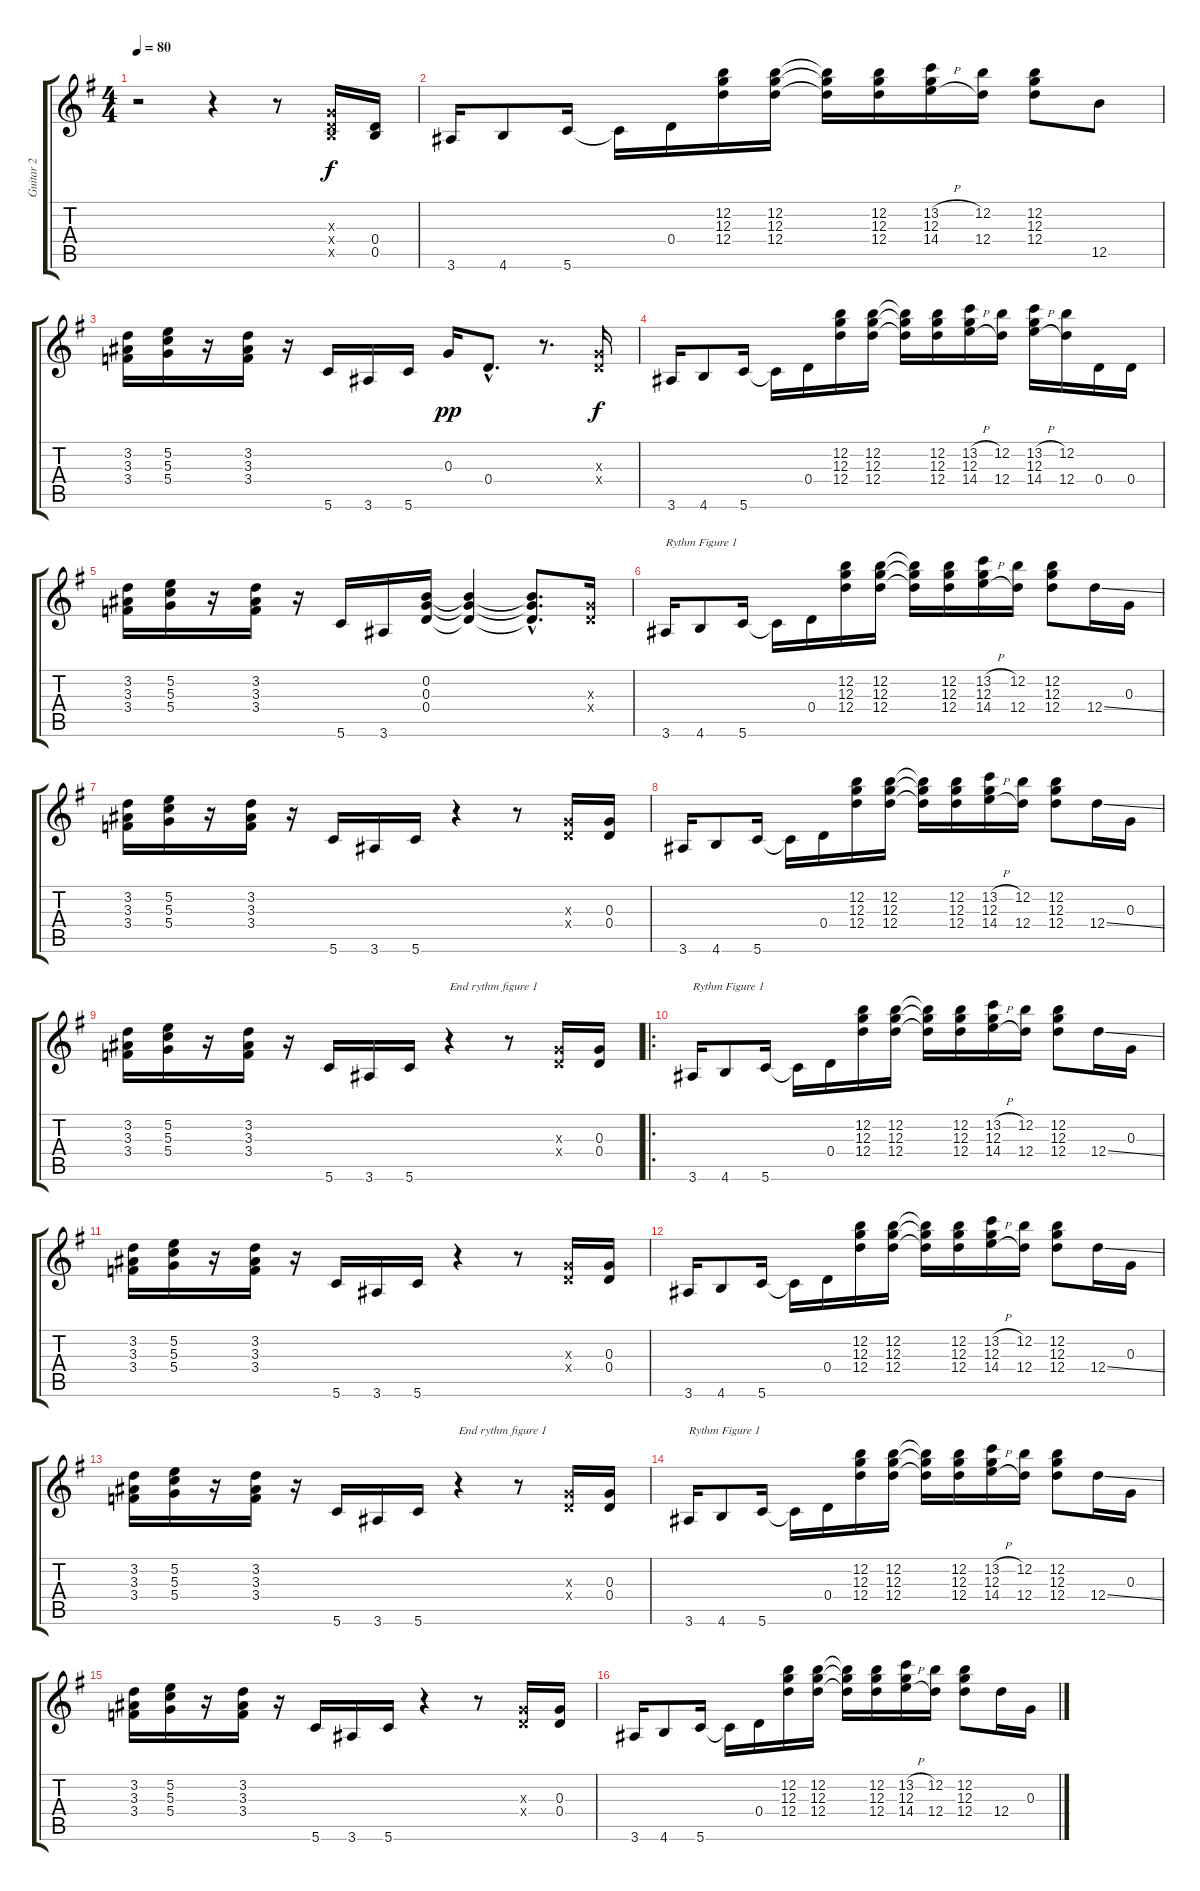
\track ("Guitar 2" "Guitar 2") {instrument overdrivenguitar}
\staff {score tabs}
\tuning (D4 B3 G3 D3 B2 G2) {hide}
\ts (4 4)
\tempo 80
\clef g2
\ks g
r.2{dy f instrument overdrivenguitar} r.4 r.8 (0.3{x} 0.4{x} 0.5{x}).16 (0.4 0.5).16 |
3.6.16 4.6.8 5.6.16 5.6{t}.16 0.4.16 (12.2 12.3 12.4).16 (12.2 12.3 12.4).16 (12.2{t} 12.3{t} 12.4{t}).16 (12.2 12.3 12.4).16 (13.2{h} 12.3 14.4{h}).16 (12.2 12.4).16 (12.2 12.3 12.4).8 12.5.8 |
(3.2 3.3 3.4).16 (5.2 5.3 5.4).16 r.16 (3.2 3.3 3.4).16 r.16 5.6.16 3.6.16 5.6.16 0.3.16{dy pp} 0.4{hac}.8{d} r.8{d} (0.3{x} 0.4{x}).16{dy f} |
3.6.16 4.6.8 5.6.16 5.6{t}.16 0.4.16 (12.2 12.3 12.4).16 (12.2 12.3 12.4).16 (12.2{t} 12.3{t} 12.4{t}).16 (12.2 12.3 12.4).16 (13.2{h} 12.3 14.4{h}).16 (12.2 12.4).16 (13.2{h} 12.3 14.4{h}).16 (12.2 12.4).16 0.4.16 0.4.16 |
(3.2 3.3 3.4).16 (5.2 5.3 5.4).16 r.16 (3.2 3.3 3.4).16 r.16 5.6.16 3.6.16 (0.2 0.3 0.4).16 (0.2{t} 0.3{t} 0.4{t}).4 (0.2{hac t} 0.3{hac t} 0.4{hac t}).8{d} (0.3{x} 0.4{x}).16 |
3.6.16{txt "Rythm Figure 1"} 4.6.8 5.6.16 5.6{t}.16 0.4.16 (12.2 12.3 12.4).16 (12.2 12.3 12.4).16 (12.2{t} 12.3{t} 12.4{t}).16 (12.2 12.3 12.4).16 (13.2{h} 12.3 14.4{h}).16 (12.2 12.4).16 (12.2 12.3 12.4).8 12.4{ss}.16 0.3.16 |
(3.2 3.3 3.4).16 (5.2 5.3 5.4).16 r.16 (3.2 3.3 3.4).16 r.16 5.6.16 3.6.16 5.6.16 r.4 r.8 (0.3{x} 0.4{x}).16 (0.3 0.4).16 |
3.6.16 4.6.8 5.6.16 5.6{t}.16 0.4.16 (12.2 12.3 12.4).16 (12.2 12.3 12.4).16 (12.2{t} 12.3{t} 12.4{t}).16 (12.2 12.3 12.4).16 (13.2{h} 12.3 14.4{h}).16 (12.2 12.4).16 (12.2 12.3 12.4).8 12.4{ss}.16 0.3.16 |
(3.2 3.3 3.4).16 (5.2 5.3 5.4).16 r.16 (3.2 3.3 3.4).16 r.16 5.6.16 3.6.16 5.6.16 r.4{txt "End rythm figure 1"} r.8 (0.3{x} 0.4{x}).16 (0.3 0.4).16 |
\ro
3.6.16{txt "Rythm Figure 1"} 4.6.8 5.6.16 5.6{t}.16 0.4.16 (12.2 12.3 12.4).16 (12.2 12.3 12.4).16 (12.2{t} 12.3{t} 12.4{t}).16 (12.2 12.3 12.4).16 (13.2{h} 12.3 14.4{h}).16 (12.2 12.4).16 (12.2 12.3 12.4).8 12.4{ss}.16 0.3.16 |
(3.2 3.3 3.4).16 (5.2 5.3 5.4).16 r.16 (3.2 3.3 3.4).16 r.16 5.6.16 3.6.16 5.6.16 r.4 r.8 (0.3{x} 0.4{x}).16 (0.3 0.4).16 |
3.6.16 4.6.8 5.6.16 5.6{t}.16 0.4.16 (12.2 12.3 12.4).16 (12.2 12.3 12.4).16 (12.2{t} 12.3{t} 12.4{t}).16 (12.2 12.3 12.4).16 (13.2{h} 12.3 14.4{h}).16 (12.2 12.4).16 (12.2 12.3 12.4).8 12.4{ss}.16 0.3.16 |
(3.2 3.3 3.4).16 (5.2 5.3 5.4).16 r.16 (3.2 3.3 3.4).16 r.16 5.6.16 3.6.16 5.6.16 r.4{txt "End rythm figure 1"} r.8 (0.3{x} 0.4{x}).16 (0.3 0.4).16 |
3.6.16{txt "Rythm Figure 1"} 4.6.8 5.6.16 5.6{t}.16 0.4.16 (12.2 12.3 12.4).16 (12.2 12.3 12.4).16 (12.2{t} 12.3{t} 12.4{t}).16 (12.2 12.3 12.4).16 (13.2{h} 12.3 14.4{h}).16 (12.2 12.4).16 (12.2 12.3 12.4).8 12.4{ss}.16 0.3.16 |
(3.2 3.3 3.4).16 (5.2 5.3 5.4).16 r.16 (3.2 3.3 3.4).16 r.16 5.6.16 3.6.16 5.6.16 r.4 r.8 (0.3{x} 0.4{x}).16 (0.3 0.4).16 |
3.6.16 4.6.8 5.6.16 5.6{t}.16 0.4.16 (12.2 12.3 12.4).16 (12.2 12.3 12.4).16 (12.2{t} 12.3{t} 12.4{t}).16 (12.2 12.3 12.4).16 (13.2{h} 12.3 14.4{h}).16 (12.2 12.4).16 (12.2 12.3 12.4).8 12.4{ss}.16 0.3.16
